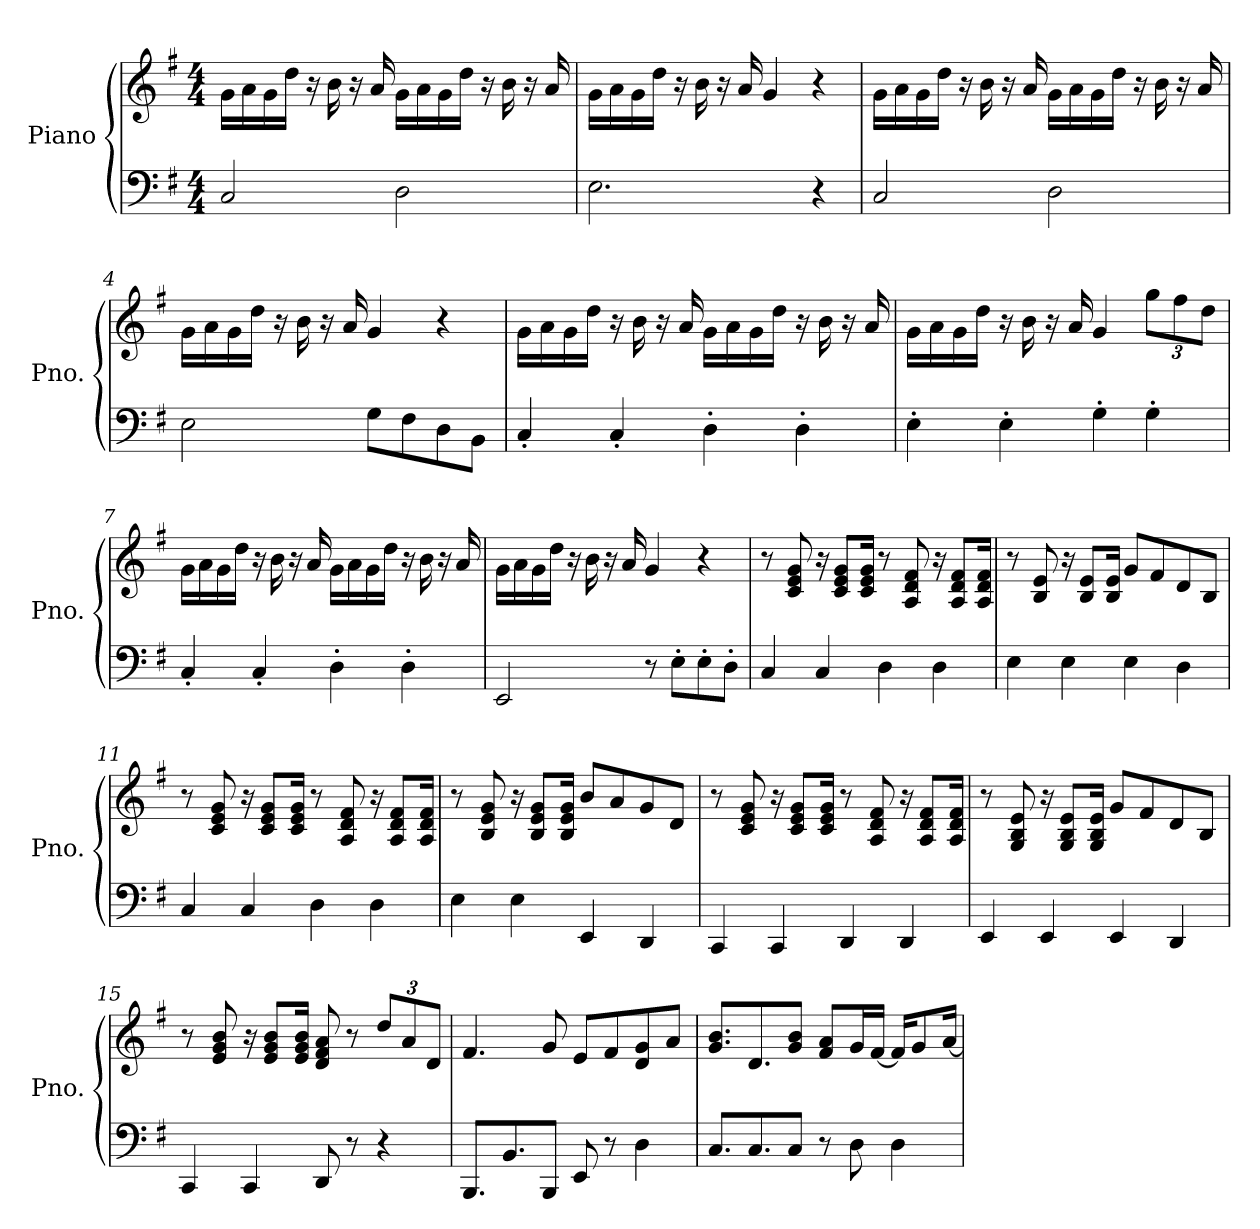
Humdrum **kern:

**kern	**kern
*part1	*part1
*staff2	*staff1
*I"Piano	*
*I'Pno.	*
*clefF4	*clefG2
*k[f#]	*k[f#]
*M4/4	*M4/4
=1	=1
2C/	16g\LL
.	16a\
.	16g\
.	16dd\JJ
.	16r
.	16b\
.	16r
.	16a/
2D\	16g\LL
.	16a\
.	16g\
.	16dd\JJ
.	16r
.	16b\
.	16r
.	16a/
=2	=2
2.E\	16g\LL
.	16a\
.	16g\
.	16dd\JJ
.	16r
.	16b\
.	16r
.	16a/
.	4g/
4r	4r
=3	=3
2C/	16g\LL
.	16a\
.	16g\
.	16dd\JJ
.	16r
.	16b\
.	16r
.	16a/
2D\	16g\LL
.	16a\
.	16g\
.	16dd\JJ
.	16r
.	16b\
.	16r
.	16a/
!!LO:LB:g=z
=4	=4
2E\	16g\LL
.	16a\
.	16g\
.	16dd\JJ
.	16r
.	16b\
.	16r
.	16a/
8G\L	4g/
8F#\	.
8D\	4r
8BB\J	.
=5	=5
4C'/	16g\LL
.	16a\
.	16g\
.	16dd\JJ
4C'/	16r
.	16b\
.	16r
.	16a/
4D'\	16g\LL
.	16a\
.	16g\
.	16dd\JJ
4D'\	16r
.	16b\
.	16r
.	16a/
=6	=6
4E'\	16g\LL
.	16a\
.	16g\
.	16dd\JJ
4E'\	16r
.	16b\
.	16r
.	16a/
4G'\	4g/
*	*Xbrackettup
4G'\	12gg\L
.	12ff#\
.	12dd\J
!!LO:LB:g=z
=7	=7
4C'/	16g\LL
.	16a\
.	16g\
.	16dd\JJ
4C'/	16r
.	16b\
.	16r
.	16a/
4D'\	16g\LL
.	16a\
.	16g\
.	16dd\JJ
4D'\	16r
.	16b\
.	16r
.	16a/
=8	=8
2EE/	16g\LL
.	16a\
.	16g\
.	16dd\JJ
.	16r
.	16b\
.	16r
.	16a/
8r	4g/
8E'\L	.
8E'\	4r
8D'\J	.
=9	=9
4C/	8r
.	8c/ 8e/ 8g/
4C/	16r
.	8c/ 8e/ 8g/L
.	16c/ 16e/ 16g/Jk
4D\	8r
.	8A/ 8d/ 8f#/
4D\	16r
.	8A/ 8d/ 8f#/L
.	16A/ 16d/ 16f#/Jk
!!LO:LB:g=z
=10	=10
4E\	8r
.	8B/ 8e/
4E\	16r
.	8B/ 8e/L
.	16B/ 16e/Jk
4E\	8g/L
.	8f#/
4D\	8d/
.	8B/J
=11	=11
4C/	8r
.	8c/ 8e/ 8g/
4C/	16r
.	8c/ 8e/ 8g/L
.	16c/ 16e/ 16g/Jk
4D\	8r
.	8A/ 8d/ 8f#/
4D\	16r
.	8A/ 8d/ 8f#/L
.	16A/ 16d/ 16f#/Jk
=12	=12
4E\	8r
.	8B/ 8e/ 8g/
4E\	16r
.	8B/ 8e/ 8g/L
.	16B/ 16e/ 16g/Jk
4EE/	8b/L
.	8a/
4DD/	8g/
.	8d/J
=13	=13
4CC/	8r
.	8c/ 8e/ 8g/
4CC/	16r
.	8c/ 8e/ 8g/L
.	16c/ 16e/ 16g/Jk
4DD/	8r
.	8A/ 8d/ 8f#/
4DD/	16r
.	8A/ 8d/ 8f#/L
.	16A/ 16d/ 16f#/Jk
!!LO:LB:g=z
=14	=14
4EE/	8r
.	8G/ 8B/ 8e/
4EE/	16r
.	8G/ 8B/ 8e/L
.	16G/ 16B/ 16e/Jk
4EE/	8g/L
.	8f#/
4DD/	8d/
.	8B/J
=15	=15
4CC/	8r
.	8e/ 8g/ 8b/
4CC/	16r
.	8e/ 8g/ 8b/L
.	16e/ 16g/ 16b/Jk
8DD/	8d/ 8f#/ 8a/
8r	8r
4r	12dd/L
.	12a/
.	12d/J
=16	=16
8.BBB/L	4.f#/
8.BB/	.
8BBB/J	8g/
8EE/	8e/L
8r	8f#/
4D\	8d/ 8g/
.	8a/J
=17	=17
8.C/L	8.g/ 8.b/L
8.C/	8.d/
8C/J	8g/ 8b/J
8r	8f#/ 8a/L
8D\	16g/L
.	[16f#/JJ
4D\	16f#/KL]
.	8g/
.	[16a/Jk
=	=
*-	*-
